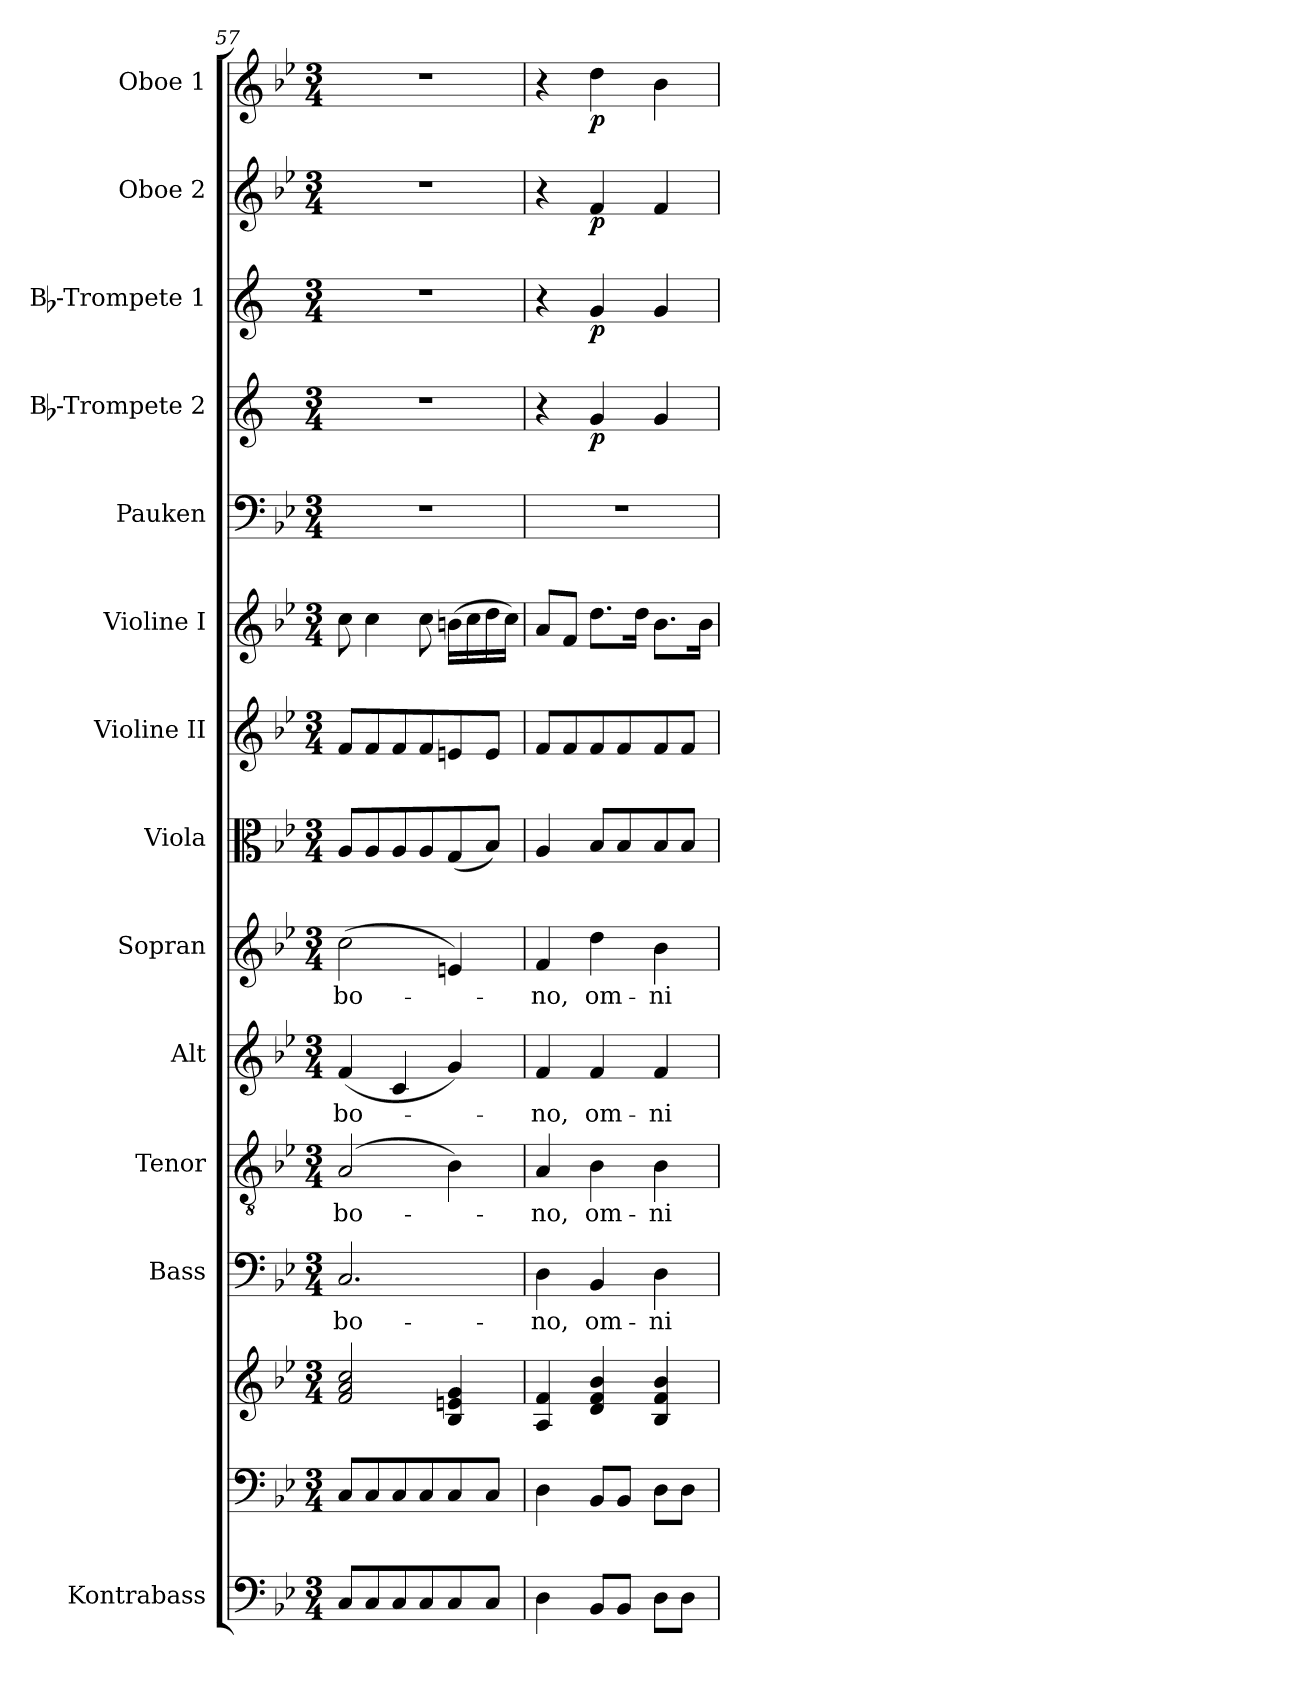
**kern	**kern	**kern	**kern	**text	**kern	**text	**kern	**text	**kern	**text	**kern	**kern	**kern	**kern	**kern	**dynam	**kern	**dynam	**kern	**dynam	**kern	**dynam
*part14	*part13	*part13	*part12	*part12	*part11	*part11	*part10	*part10	*part9	*part9	*part8	*part7	*part6	*part5	*part4	*part4	*part3	*part3	*part2	*part2	*part1	*part1
*staff15	*staff14	*staff13	*staff12	*staff12	*staff11	*staff11	*staff10	*staff10	*staff9	*staff9	*staff8	*staff7	*staff6	*staff5	*staff4	*staff4	*staff3	*staff3	*staff2	*staff2	*staff1	*staff1
*I"Kontrabass	*	*	*I"Bass	*	*I"Tenor	*	*I"Alt	*	*I"Sopran	*	*I"Viola	*I"Violine II	*I"Violine I	*I"Pauken	*I"Bb-Trompete 2	*	*I"Bb-Trompete 1	*	*I"Oboe 2	*	*I"Oboe 1	*
*I'Kb.	*	*	*I'B.	*	*I'T.	*	*I'A.	*	*I'S.	*	*I'Vla.	*I'Vl. II	*I'Vl. I	*I'Pk.	*I'Bb Trp. 2	*	*I'Bb Trp. 1	*	*I'Ob. 2	*	*I'Ob. 1	*
*clefF4	*clefF4	*clefG2	*clefF4	*	*clefGv2	*	*clefG2	*	*clefG2	*	*clefC3	*clefG2	*clefG2	*clefF4	*clefG2	*	*clefG2	*	*clefG2	*	*clefG2	*
*ITrd7c12	*	*	*	*	*	*	*	*	*	*	*	*	*	*	*ITrd1c2	*	*ITrd1c2	*	*	*	*	*
*k[b-e-]	*k[b-e-]	*k[b-e-]	*k[b-e-]	*	*k[b-e-]	*	*k[b-e-]	*	*k[b-e-]	*	*k[b-e-]	*k[b-e-]	*k[b-e-]	*k[b-e-]	*k[b-e-]	*	*k[b-e-]	*	*k[b-e-]	*	*k[b-e-]	*
*B-:	*B-:	*B-:	*B-:	*	*B-:	*	*B-:	*	*B-:	*	*B-:	*B-:	*B-:	*B-:	*B-:	*	*B-:	*	*B-:	*	*B-:	*
*M3/4	*M3/4	*M3/4	*M3/4	*	*M3/4	*	*M3/4	*	*M3/4	*	*M3/4	*M3/4	*M3/4	*M3/4	*M3/4	*	*M3/4	*	*M3/4	*	*M3/4	*
=57	=57	=57	=57	=57	=57	=57	=57	=57	=57	=57	=57	=57	=57	=57	=57	=57	=57	=57	=57	=57	=57	=57
!	!	!	!	!LO:LY:b	!	!LO:LY:b	!	!LO:LY:b	!	!LO:LY:b	!	!	!	!	!	!	!	!	!	!	!	!
8CC/L	8C/L	2f/ 2a/ 2cc/	2.C/	bo-	(2A/	bo-	(<4f/	bo-	(>2cc\	bo-	8A/L	8f/L	8cc\	2.r	2.r	.	2.r	.	2.r	.	2.r	.
8CC/	8C/	.	.	.	.	.	.	.	.	.	8A/	8f/	4cc\	.	.	.	.	.	.	.	.	.
8CC/	8C/	.	.	.	.	.	4c/	.	.	.	8A/	8f/	.	.	.	.	.	.	.	.	.	.
8CC/	8C/	.	.	.	.	.	.	.	.	.	8A/	8f/	8cc\	.	.	.	.	.	.	.	.	.
8CC/	8C/	4B-/ 4en/ 4g/	.	.	4B-\)	.	4g/)	.	4en/)	.	(<8G/	8en/	(>16bn\LL	.	.	.	.	.	.	.	.	.
.	.	.	.	.	.	.	.	.	.	.	.	.	16cc\	.	.	.	.	.	.	.	.	.
8CC/J	8C/J	.	.	.	.	.	.	.	.	.	8B-/J)	8e/J	16dd\	.	.	.	.	.	.	.	.	.
.	.	.	.	.	.	.	.	.	.	.	.	.	16cc\JJ)	.	.	.	.	.	.	.	.	.
=58	=58	=58	=58	=58	=58	=58	=58	=58	=58	=58	=58	=58	=58	=58	=58	=58	=58	=58	=58	=58	=58	=58
!	!	!	!	!LO:LY:b	!	!LO:LY:b	!	!LO:LY:b	!	!LO:LY:b	!	!	!	!	!	!	!	!	!	!	!	!
4DD\	4D\	4A/ 4f/	4D\	-no,	4A/	-no,	4f/	-no,	4f/	-no,	4A/	8f/L	8a/L	2.r	4r	.	4r	.	4r	.	4r	.
.	.	.	.	.	.	.	.	.	.	.	.	8f/	8f/J	.	.	.	.	.	.	.	.	.
!	!	!	!	!LO:LY:b	!	!LO:LY:b	!	!LO:LY:b	!	!LO:LY:b	!	!	!	!	!	!LO:DY:b	!	!LO:DY:b	!	!LO:DY:b	!	!LO:DY:b
8BBB-/L	8BB-/L	4d/ 4f/ 4b-/	4BB-/	om-	4B-\	om-	4f/	om-	4dd\	om-	8B-/L	8f/	8.dd\L	.	4f/	p	4f/	p	4f/	p	4dd\	p
8BBB-/J	8BB-/J	.	.	.	.	.	.	.	.	.	8B-/	8f/	.	.	.	.	.	.	.	.	.	.
.	.	.	.	.	.	.	.	.	.	.	.	.	16dd\Jk	.	.	.	.	.	.	.	.	.
!	!	!	!	!LO:LY:b	!	!LO:LY:b	!	!LO:LY:b	!	!LO:LY:b	!	!	!	!	!	!	!	!	!	!	!	!
8DD\L	8D\L	4B-/ 4f/ 4b-/	4D\	-ni	4B-\	-ni	4f/	-ni	4b-\	-ni	8B-/	8f/	8.b-\L	.	4f/	.	4f/	.	4f/	.	4b-\	.
8DD\J	8D\J	.	.	.	.	.	.	.	.	.	8B-/J	8f/J	.	.	.	.	.	.	.	.	.	.
.	.	.	.	.	.	.	.	.	.	.	.	.	16b-\Jk	.	.	.	.	.	.	.	.	.
=	=	=	=	=	=	=	=	=	=	=	=	=	=	=	=	=	=	=	=	=	=	=
*-	*-	*-	*-	*-	*-	*-	*-	*-	*-	*-	*-	*-	*-	*-	*-	*-	*-	*-	*-	*-	*-	*-
